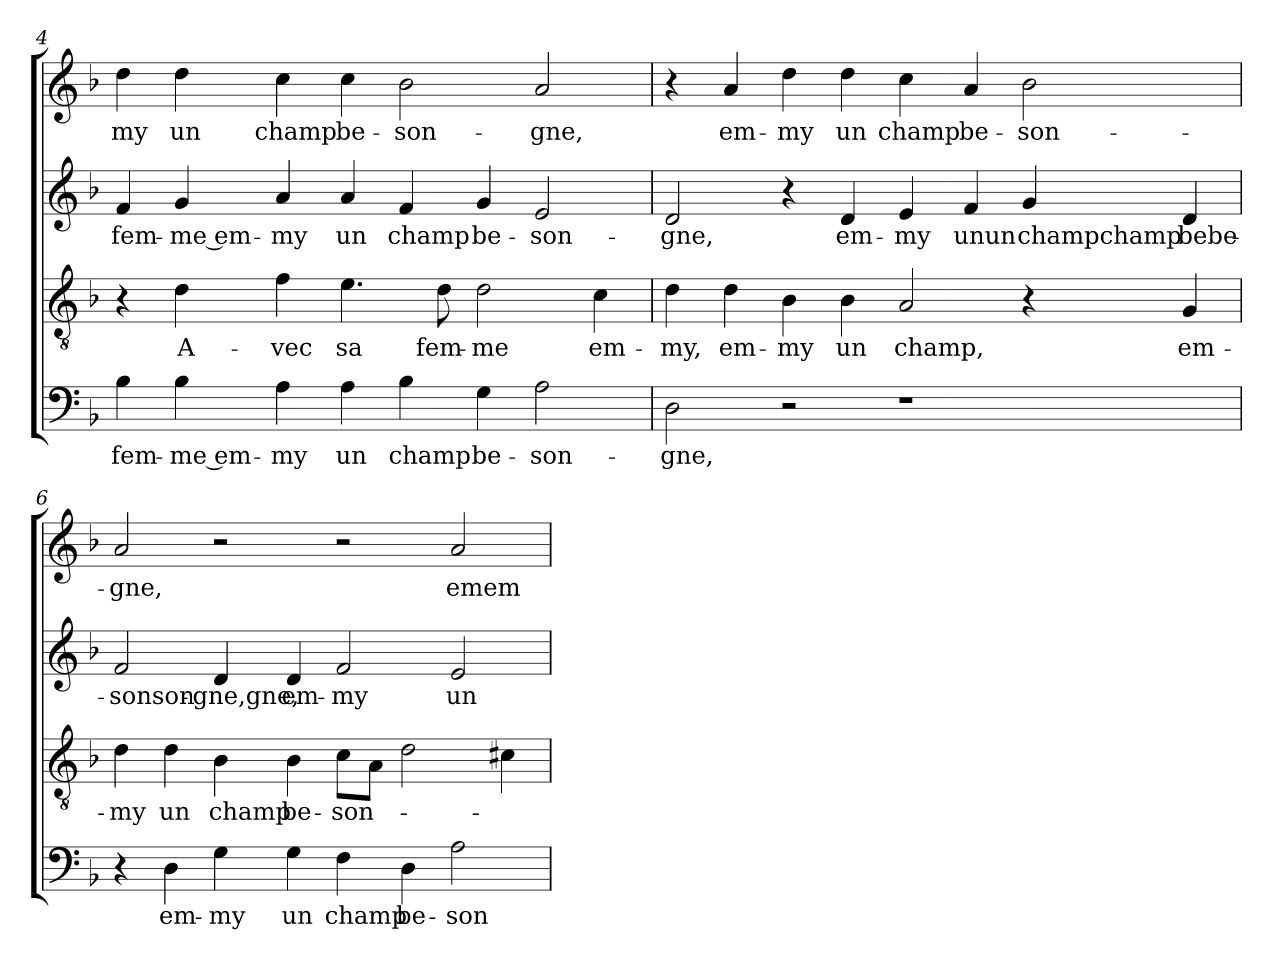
**kern	**text	**kern	**text	**kern	**text	**kern	**text
*part4	*part4	*part3	*part3	*part2	*part2	*part1	*part1
*staff4	*staff4	*staff3	*staff3	*staff2	*staff2	*staff1	*staff1
!!LO:LB:g=z
*clefF4	*	*clefGv2	*	*clefG2	*	*clefG2	*
*k[b-]	*	*k[b-]	*	*k[b-]	*	*k[b-]	*
=4	=4	=4	=4	=4	=4	=4	=4
4B-	fem-	4r	.	4f	fem-	4dd	-my
4B-	-me em-	4d	A-	4g	-me em-	4dd	un
4A	-my	4f	-vec	4a	-my	4cc	champ
4A	un	4.e	sa	4a	un	4cc	be-
4B-	champ	.	.	4f	champ	2b-	-son-
.	.	8d	fem-	.	.	.	.
4G	be-	2d	-me	4g	be-	.	.
2A	-son-	.	.	2e	-son-	2a	-gne,
.	.	4c	em-	.	.	.	.
=5	=5	=5	=5	=5	=5	=5	=5
2D	-gne,	4d	-my,	2d	-gne,	4r	.
.	.	4d	em-	.	.	4a	em-
2r	.	4B-	-my	4r	.	4dd	-my
.	.	4B-	un	4d	em-	4dd	un
1r	.	2A	champ,	4e	-my	4cc	champ
.	.	.	.	4f	unun	4a	be-
.	.	4r	.	4g	champchamp	2b-	-son-
.	.	4G	em-	4d	bebe-	.	.
=6	=6	=6	=6	=6	=6	=6	=6
4r	.	4d	-my	2f	-sonson-	2a	-gne,
4D	em-	4d	un	.	.	.	.
4G	-my	4B-	champ	4d	-gne,gne,	2r	.
4G	un	4B-	be-	4d	em-	.	.
4F	champ	8cL	-son-	2f	-my	2r	.
.	.	8AJ	.	.	.	.	.
4D	be-	2d	.	.	.	.	.
2A	-son-	.	.	2e	un	2a	emem-
.	.	4c#X	.	.	.	.	.
=	=	=	=	=	=	=	=
*-	*-	*-	*-	*-	*-	*-	*-
